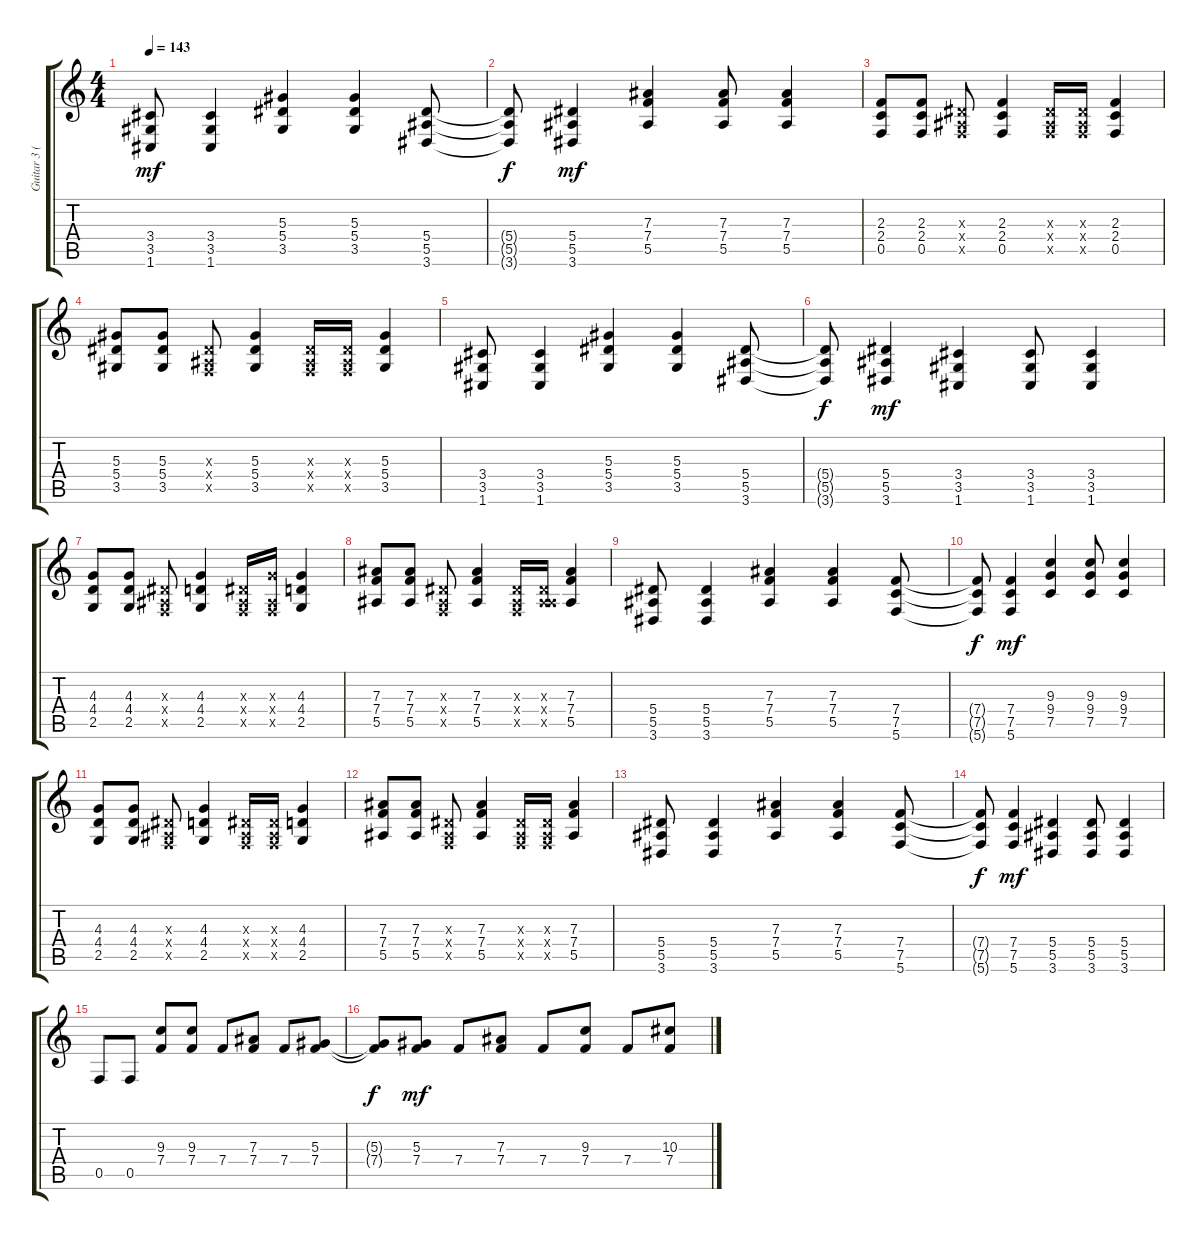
\track ("Guitar 3 (Rhytm)" "Guitar 3 (") {instrument distortionguitar}
\staff {score tabs}
\tuning (C4 G3 Eb3 Bb2 F2 C2) {hide}
\ts (4 4)
\tempo 143
\clef g2
\ks c
(3.4 3.5 1.6).8{dy mf} (3.4 3.5 1.6).4 (5.3 5.4 3.5).4 (5.3 5.4 3.5).4 (5.4 5.5 3.6).8 |
(5.4{t} 5.5{t} 3.6{t}).8{dy f} (5.4 5.5 3.6).4{dy mf} (7.3 7.4 5.5).4 (7.3 7.4 5.5).8 (7.3 7.4 5.5).4 |
(2.3 2.4 0.5).8 (2.3 2.4 0.5).8 (0.3{x} 0.4{x} 0.5{x}).8 (2.3 2.4 0.5).4 (0.3{x} 0.4{x} 0.5{x}).16 (0.3{x} 0.4{x} 0.5{x}).16 (2.3 2.4 0.5).4 |
(5.3 5.4 3.5).8 (5.3 5.4 3.5).8 (0.3{x} 0.4{x} 0.5{x}).8 (5.3 5.4 3.5).4 (0.3{x} 0.4{x} 0.5{x}).16 (0.3{x} 0.4{x} 0.5{x}).16 (5.3 5.4 3.5).4 |
(3.4 3.5 1.6).8 (3.4 3.5 1.6).4 (5.3 5.4 3.5).4 (5.3 5.4 3.5).4 (5.4 5.5 3.6).8 |
(5.4{t} 5.5{t} 3.6{t}).8{dy f} (5.4 5.5 3.6).4{dy mf} (3.4 3.5 1.6).4 (3.4 3.5 1.6).8 (3.4 3.5 1.6).4 |
(4.3 4.4 2.5).8{balance 9} (4.3 4.4 2.5).8 (0.3{x} 0.4{x} 0.5{x}).8 (4.3 4.4 2.5).4 (0.3{x} 0.4{x} 0.5{x}).16 (4.3{x} 0.4{x} 0.5{x}).16 (4.3 4.4 2.5).4 |
(7.3 7.4 5.5).8 (7.3 7.4 5.5).8 (0.3{x} 0.4{x} 0.5{x}).8 (7.3 7.4 5.5).4 (0.3{x} 0.4{x} 0.5{x}).16 (0.3{x} 0.4{x} 5.5{x}).16 (7.3 7.4 5.5).4 |
(5.4 5.5 3.6).8 (5.4 5.5 3.6).4 (7.3 7.4 5.5).4 (7.3 7.4 5.5).4 (7.4 7.5 5.6).8 |
(7.4{t} 7.5{t} 5.6{t}).8{dy f} (7.4 7.5 5.6).4{dy mf} (9.3 9.4 7.5).4 (9.3 9.4 7.5).8 (9.3 9.4 7.5).4 |
(4.3 4.4 2.5).8 (4.3 4.4 2.5).8 (0.3{x} 0.4{x} 0.5{x}).8 (4.3 4.4 2.5).4 (0.3{x} 0.4{x} 0.5{x}).16 (0.3{x} 0.4{x} 0.5{x}).16 (4.3 4.4 2.5).4 |
(7.3 7.4 5.5).8 (7.3 7.4 5.5).8 (0.3{x} 0.4{x} 0.5{x}).8 (7.3 7.4 5.5).4 (0.3{x} 0.4{x} 0.5{x}).16 (0.3{x} 0.4{x} 0.5{x}).16 (7.3 7.4 5.5).4 |
(5.4 5.5 3.6).8 (5.4 5.5 3.6).4 (7.3 7.4 5.5).4 (7.3 7.4 5.5).4 (7.4 7.5 5.6).8 |
(7.4{t} 7.5{t} 5.6{t}).8{dy f} (7.4 7.5 5.6).4{dy mf} (5.4 5.5 3.6).4 (5.4 5.5 3.6).8 (5.4 5.5 3.6).4 |
0.5.8{balance 2} 0.5.8 (9.3 7.4).8 (9.3 7.4).8 7.4.8 (7.3 7.4).8 7.4.8 (5.3 7.4).8 |
(5.3{t} 7.4{t}).8{dy f} (5.3 7.4).8{dy mf} 7.4.8 (7.3 7.4).8 7.4.8 (9.3 7.4).8 7.4.8 (10.3 7.4).8
